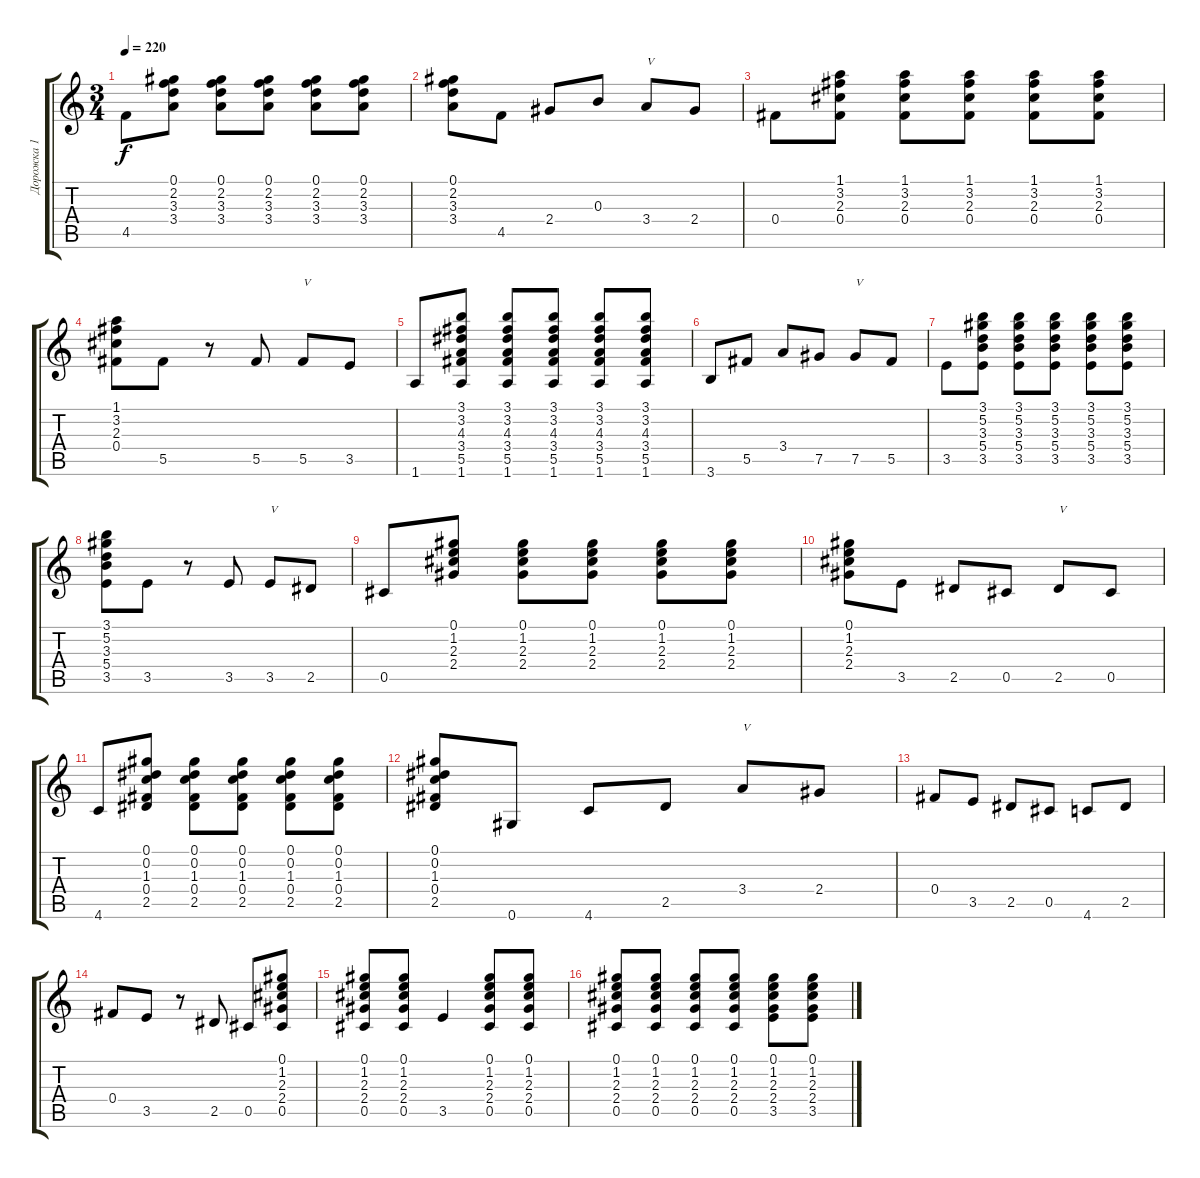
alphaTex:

\track ("Дорожка 1" "Дорожка 1") {instrument acousticguitarnylon}
\staff {score tabs}
\tuning (Ab4 Eb4 B3 Gb3 Db3 Ab2) {hide}
\ts (3 4)
\tempo 220
\clef g2
\ks c
4.5.8{dy f} (0.1 2.2 3.3 3.4).8 (0.1 2.2 3.3 3.4).8 (0.1 2.2 3.3 3.4).8 (0.1 2.2 3.3 3.4).8 (0.1 2.2 3.3 3.4).8 |
(0.1 2.2 3.3 3.4).8 4.5.8 2.4.8 0.3.8 3.4.8{txt "V"} 2.4.8 |
0.4.8 (1.1 3.2 2.3 0.4).8 (1.1 3.2 2.3 0.4).8 (1.1 3.2 2.3 0.4).8 (1.1 3.2 2.3 0.4).8 (1.1 3.2 2.3 0.4).8 |
(1.1 3.2 2.3 0.4).8 5.5.8 r.8 5.5.8 5.5.8{txt "V"} 3.5.8 |
1.6.8 (3.1 3.2 4.3 3.4 5.5 1.6).8 (3.1 3.2 4.3 3.4 5.5 1.6).8 (3.1 3.2 4.3 3.4 5.5 1.6).8 (3.1 3.2 4.3 3.4 5.5 1.6).8 (3.1 3.2 4.3 3.4 5.5 1.6).8 |
3.6.8 5.5.8 3.4.8 7.5.8 7.5.8{txt "V"} 5.5.8 |
3.5.8 (3.1 5.2 3.3 5.4 3.5).8 (3.1 5.2 3.3 5.4 3.5).8 (3.1 5.2 3.3 5.4 3.5).8 (3.1 5.2 3.3 5.4 3.5).8 (3.1 5.2 3.3 5.4 3.5).8 |
(3.1 5.2 3.3 5.4 3.5).8 3.5.8 r.8 3.5.8 3.5.8{txt "V"} 2.5.8 |
0.5.8 (0.1 1.2 2.3 2.4).8 (0.1 1.2 2.3 2.4).8 (0.1 1.2 2.3 2.4).8 (0.1 1.2 2.3 2.4).8 (0.1 1.2 2.3 2.4).8 |
(0.1 1.2 2.3 2.4).8 3.5.8 2.5.8 0.5.8 2.5.8{txt "V"} 0.5.8 |
4.6.8 (0.1 0.2 1.3 0.4 2.5).8 (0.1 0.2 1.3 0.4 2.5).8 (0.1 0.2 1.3 0.4 2.5).8 (0.1 0.2 1.3 0.4 2.5).8 (0.1 0.2 1.3 0.4 2.5).8 |
(0.1 0.2 1.3 0.4 2.5).8 0.6.8 4.6.8 2.5.8 3.4.8{txt "V"} 2.4.8 |
0.4.8 3.5.8 2.5.8 0.5.8 4.6.8 2.5.8 |
0.4.8 3.5.8 r.8 2.5.8 0.5.8 (0.1 1.2 2.3 2.4 0.5).8 |
(0.1 1.2 2.3 2.4 0.5).8 (0.1 1.2 2.3 2.4 0.5).8 3.5.4 (0.1 1.2 2.3 2.4 0.5).8 (0.1 1.2 2.3 2.4 0.5).8 |
(0.1 1.2 2.3 2.4 0.5).8 (0.1 1.2 2.3 2.4 0.5).8 (0.1 1.2 2.3 2.4 0.5).8 (0.1 1.2 2.3 2.4 0.5).8 (0.1 1.2 2.3 2.4 3.5).8 (0.1 1.2 2.3 2.4 3.5).8
